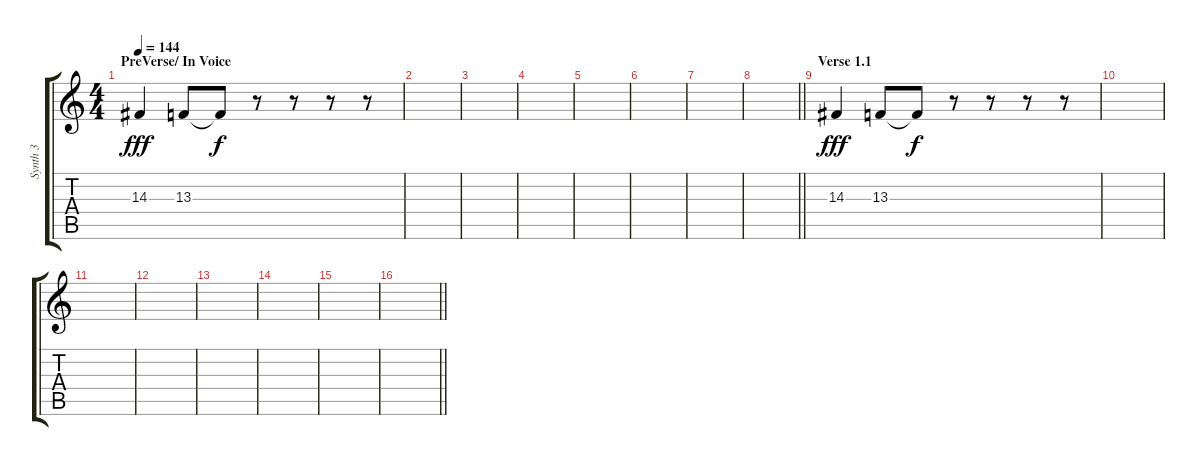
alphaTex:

\track ("Synth 3" "Synth 3") {instrument stringensemble1}
\staff {score tabs}
\tuning (Db4 Ab3 E3 B2 Gb2 B1) {hide}
\ts (4 4)
\section ("" "PreVerse/ In Voice")
\tempo 144
\clef g2
\ks c
14.3.4{dy fff} 13.3.8 13.3{t}.8{dy f} r.8 r.8 r.8 r.8 |
|
|
|
|
|
|
\barLineRight lightlight
|
\section ("" "Verse 1.1")
14.3.4{dy fff} 13.3.8 13.3{t}.8{dy f} r.8 r.8 r.8 r.8 |
|
|
|
|
|
|
\barLineRight lightlight
